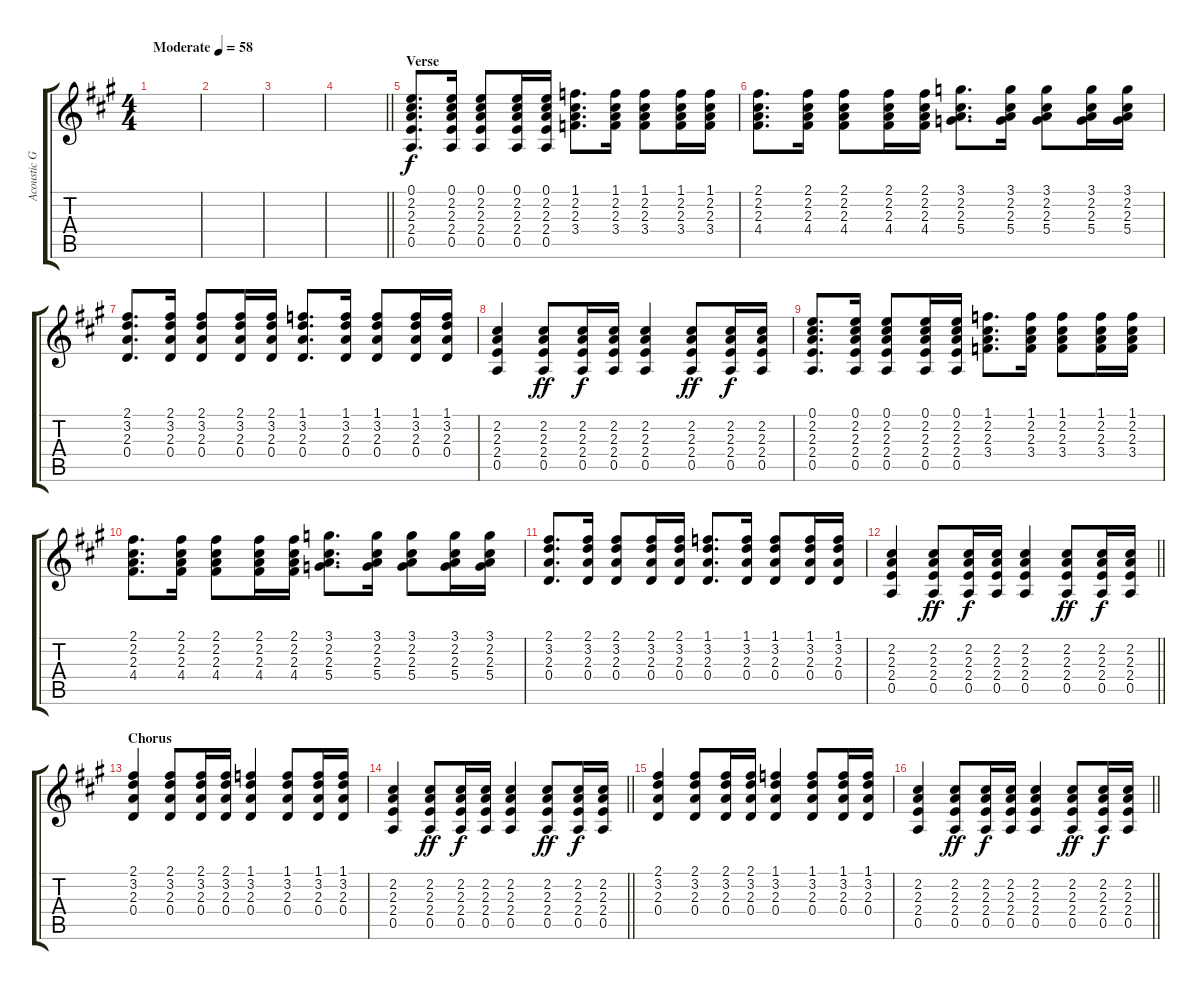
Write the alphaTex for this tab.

\track ("Acoustic Guitar" "Acoustic G") {instrument acousticguitarsteel}
\staff {score tabs}
\tuning (E4 B3 G3 D3 A2 E2) {hide}
\ts (4 4)
\tempo (58 "Moderate")
\clef g2
\ks a
|
|
|
\barLineRight lightlight
|
\section ("" "Verse")
(0.1 2.2 2.3 2.4 0.5).8{d} (0.1 2.2 2.3 2.4 0.5).16 (0.1 2.2 2.3 2.4 0.5).8 (0.1 2.2 2.3 2.4 0.5).16 (0.1 2.2 2.3 2.4 0.5).16 (1.1 2.2 2.3 3.4).8{d} (1.1 2.2 2.3 3.4).16 (1.1 2.2 2.3 3.4).8 (1.1 2.2 2.3 3.4).16 (1.1 2.2 2.3 3.4).16 |
(2.1 2.2 2.3 4.4).8{d} (2.1 2.2 2.3 4.4).16 (2.1 2.2 2.3 4.4).8 (2.1 2.2 2.3 4.4).16 (2.1 2.2 2.3 4.4).16 (3.1 2.2 2.3 5.4).8{d} (3.1 2.2 2.3 5.4).16 (3.1 2.2 2.3 5.4).8 (3.1 2.2 2.3 5.4).16 (3.1 2.2 2.3 5.4).16 |
(2.1 3.2 2.3 0.4).8{d} (2.1 3.2 2.3 0.4).16 (2.1 3.2 2.3 0.4).8 (2.1 3.2 2.3 0.4).16 (2.1 3.2 2.3 0.4).16 (1.1 3.2 2.3 0.4).8{d} (1.1 3.2 2.3 0.4).16 (1.1 3.2 2.3 0.4).8 (1.1 3.2 2.3 0.4).16 (1.1 3.2 2.3 0.4).16 |
(2.2 2.3 2.4 0.5).4 (2.2 2.3 2.4 0.5).8{dy ff} (2.2 2.3 2.4 0.5).16{dy f} (2.2 2.3 2.4 0.5).16 (2.2 2.3 2.4 0.5).4 (2.2 2.3 2.4 0.5).8{dy ff} (2.2 2.3 2.4 0.5).16{dy f} (2.2 2.3 2.4 0.5).16 |
(0.1 2.2 2.3 2.4 0.5).8{d} (0.1 2.2 2.3 2.4 0.5).16 (0.1 2.2 2.3 2.4 0.5).8 (0.1 2.2 2.3 2.4 0.5).16 (0.1 2.2 2.3 2.4 0.5).16 (1.1 2.2 2.3 3.4).8{d} (1.1 2.2 2.3 3.4).16 (1.1 2.2 2.3 3.4).8 (1.1 2.2 2.3 3.4).16 (1.1 2.2 2.3 3.4).16 |
(2.1 2.2 2.3 4.4).8{d} (2.1 2.2 2.3 4.4).16 (2.1 2.2 2.3 4.4).8 (2.1 2.2 2.3 4.4).16 (2.1 2.2 2.3 4.4).16 (3.1 2.2 2.3 5.4).8{d} (3.1 2.2 2.3 5.4).16 (3.1 2.2 2.3 5.4).8 (3.1 2.2 2.3 5.4).16 (3.1 2.2 2.3 5.4).16 |
(2.1 3.2 2.3 0.4).8{d} (2.1 3.2 2.3 0.4).16 (2.1 3.2 2.3 0.4).8 (2.1 3.2 2.3 0.4).16 (2.1 3.2 2.3 0.4).16 (1.1 3.2 2.3 0.4).8{d} (1.1 3.2 2.3 0.4).16 (1.1 3.2 2.3 0.4).8 (1.1 3.2 2.3 0.4).16 (1.1 3.2 2.3 0.4).16 |
\barLineRight lightlight
(2.2 2.3 2.4 0.5).4 (2.2 2.3 2.4 0.5).8{dy ff} (2.2 2.3 2.4 0.5).16{dy f} (2.2 2.3 2.4 0.5).16 (2.2 2.3 2.4 0.5).4 (2.2 2.3 2.4 0.5).8{dy ff} (2.2 2.3 2.4 0.5).16{dy f} (2.2 2.3 2.4 0.5).16 |
\section ("" "Chorus")
(2.1 3.2 2.3 0.4).4 (2.1 3.2 2.3 0.4).8 (2.1 3.2 2.3 0.4).16 (2.1 3.2 2.3 0.4).16 (1.1 3.2 2.3 0.4).4 (1.1 3.2 2.3 0.4).8 (1.1 3.2 2.3 0.4).16 (1.1 3.2 2.3 0.4).16 |
\barLineRight lightlight
(2.2 2.3 2.4 0.5).4 (2.2 2.3 2.4 0.5).8{dy ff} (2.2 2.3 2.4 0.5).16{dy f} (2.2 2.3 2.4 0.5).16 (2.2 2.3 2.4 0.5).4 (2.2 2.3 2.4 0.5).8{dy ff} (2.2 2.3 2.4 0.5).16{dy f} (2.2 2.3 2.4 0.5).16 |
(2.1 3.2 2.3 0.4).4 (2.1 3.2 2.3 0.4).8 (2.1 3.2 2.3 0.4).16 (2.1 3.2 2.3 0.4).16 (1.1 3.2 2.3 0.4).4 (1.1 3.2 2.3 0.4).8 (1.1 3.2 2.3 0.4).16 (1.1 3.2 2.3 0.4).16 |
\barLineRight lightlight
(2.2 2.3 2.4 0.5).4 (2.2 2.3 2.4 0.5).8{dy ff} (2.2 2.3 2.4 0.5).16{dy f} (2.2 2.3 2.4 0.5).16 (2.2 2.3 2.4 0.5).4 (2.2 2.3 2.4 0.5).8{dy ff} (2.2 2.3 2.4 0.5).16{dy f} (2.2 2.3 2.4 0.5).16
